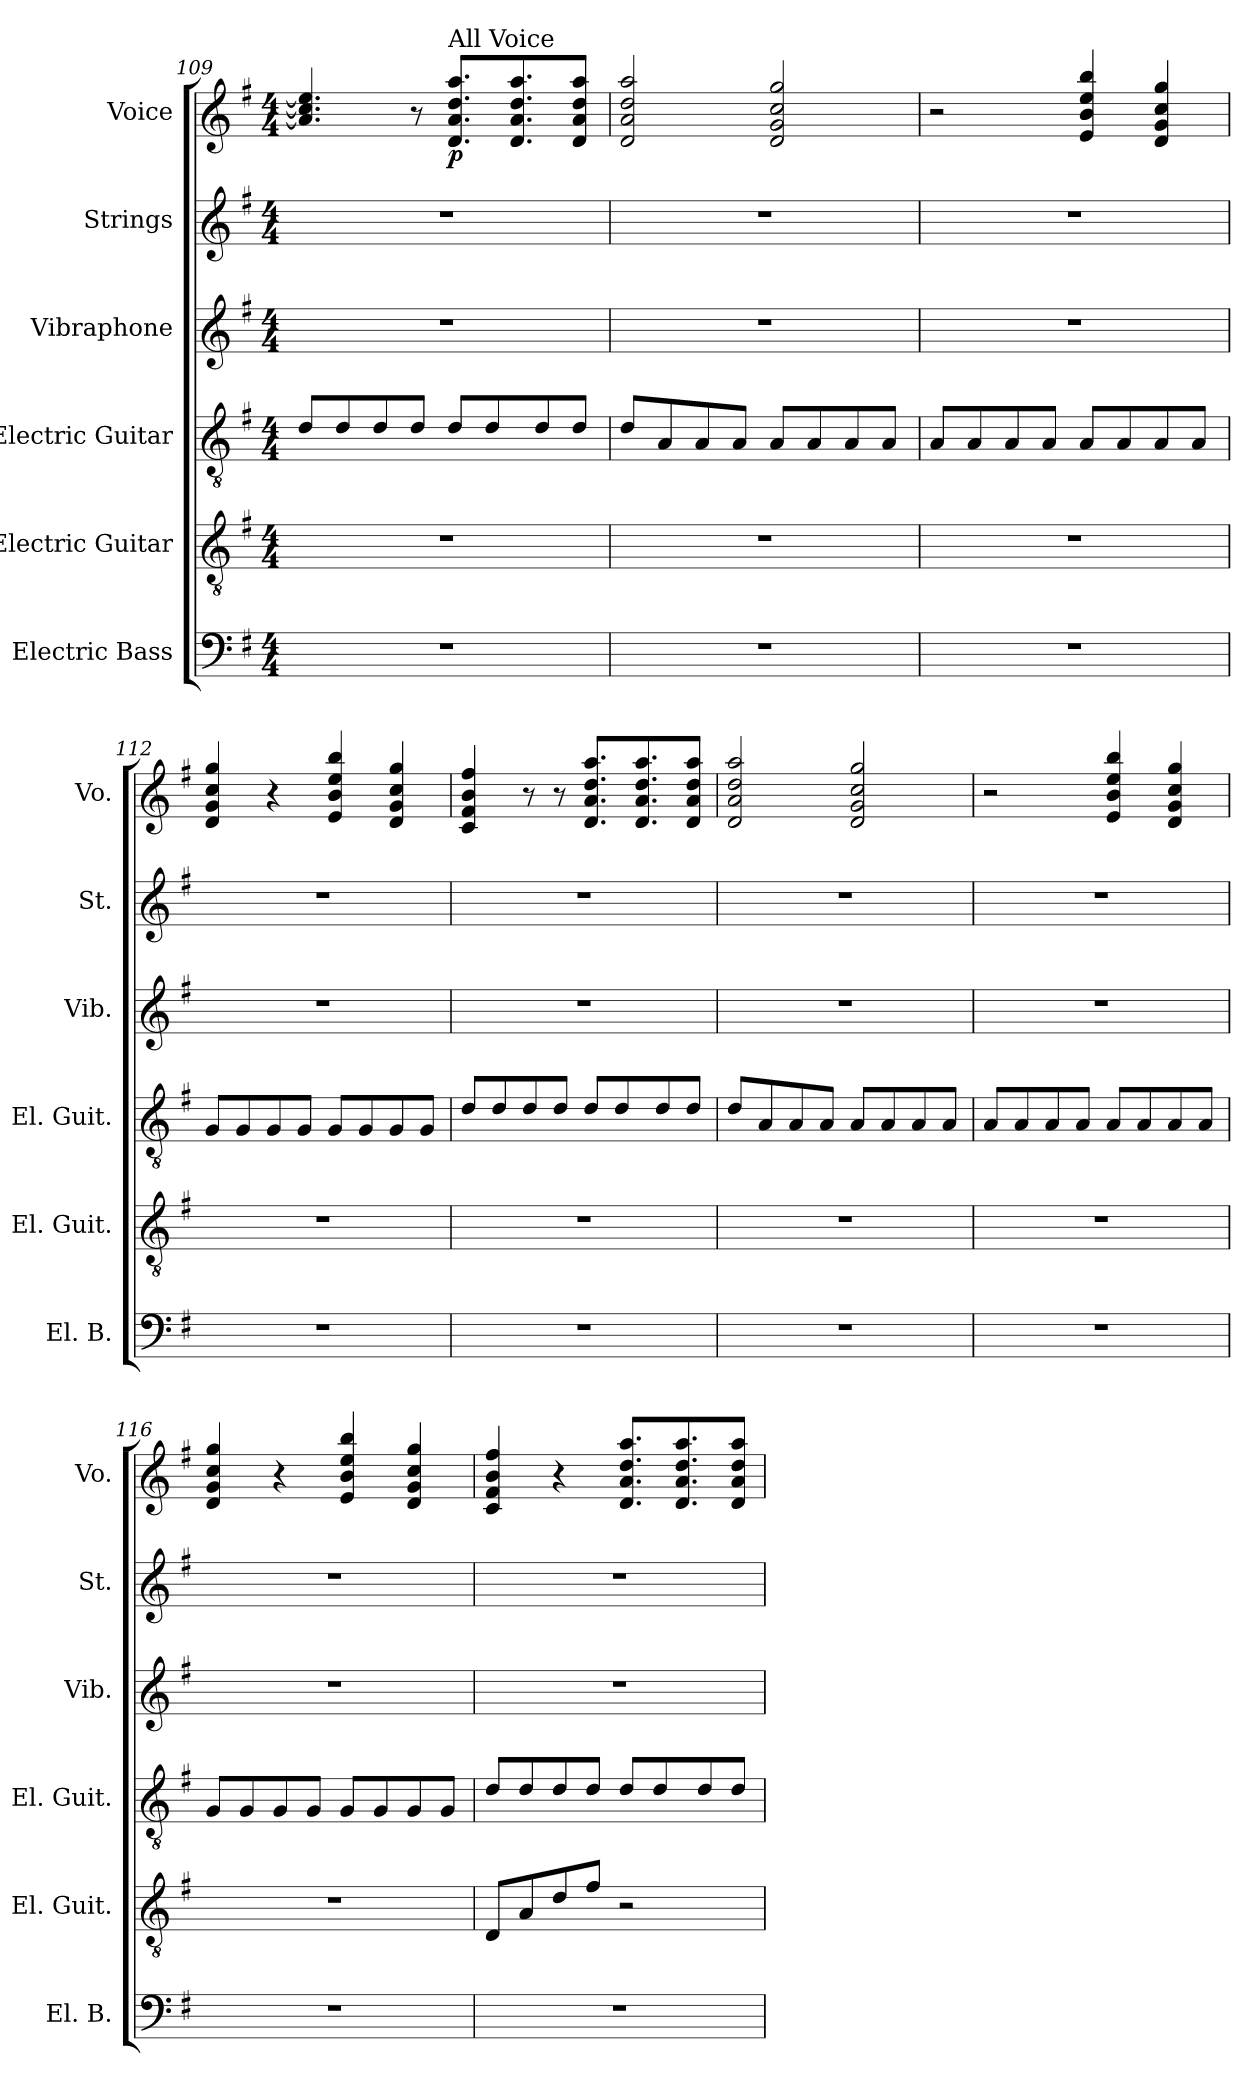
**kern	**kern	**kern	**kern	**kern	**kern	**dynam
*part6	*part5	*part4	*part3	*part2	*part1	*part1
*staff6	*staff5	*staff4	*staff3	*staff2	*staff1	*staff1
*I"Electric Bass	*I"Electric Guitar	*I"Electric Guitar	*I"Vibraphone	*I"Strings	*I"Voice	*
*I'El. B.	*I'El. Guit.	*I'El. Guit.	*I'Vib.	*I'St.	*I'Vo.	*
*clefF4	*clefGv2	*clefGv2	*clefG2	*clefG2	*clefG2	*
*k[f#]	*k[f#]	*k[f#]	*k[f#]	*k[f#]	*k[f#]	*
*M4/4	*M4/4	*M4/4	*M4/4	*M4/4	*M4/4	*
=109	=109	=109	=109	=109	=109	=109
1r	1r	8d/L	1r	1r	4.a]/ 4.cc]/ 4.ee]/	.
.	.	8d/	.	.	.	.
.	.	8d/	.	.	.	.
.	.	8d/J	.	.	8r	.
!	!	!	!	!	!LO:TX:a:t=All Voice	!
!	!	!	!	!	!	!LO:DY:b
.	.	8d/L	.	.	8.d/ 8.a/ 8.dd/ 8.aa/L	p
.	.	8d/	.	.	.	.
.	.	.	.	.	8.d/ 8.a/ 8.dd/ 8.aa/	.
.	.	8d/	.	.	.	.
.	.	8d/J	.	.	8d/ 8a/ 8dd/ 8aa/J	.
=110	=110	=110	=110	=110	=110	=110
1r	1r	8d/L	1r	1r	2d/ 2a/ 2dd/ 2aa/	.
.	.	8A/	.	.	.	.
.	.	8A/	.	.	.	.
.	.	8A/J	.	.	.	.
.	.	8A/L	.	.	2d/ 2g/ 2cc/ 2gg/	.
.	.	8A/	.	.	.	.
.	.	8A/	.	.	.	.
.	.	8A/J	.	.	.	.
=111	=111	=111	=111	=111	=111	=111
1r	1r	8A/L	1r	1r	2r	.
.	.	8A/	.	.	.	.
.	.	8A/	.	.	.	.
.	.	8A/J	.	.	.	.
.	.	8A/L	.	.	4e/ 4b/ 4ee/ 4bb/	.
.	.	8A/	.	.	.	.
.	.	8A/	.	.	4d/ 4g/ 4cc/ 4gg/	.
.	.	8A/J	.	.	.	.
!!LO:LB:g=z
=112	=112	=112	=112	=112	=112	=112
1r	1r	8G/L	1r	1r	4d/ 4g/ 4cc/ 4gg/	.
.	.	8G/	.	.	.	.
.	.	8G/	.	.	4r	.
.	.	8G/J	.	.	.	.
.	.	8G/L	.	.	4e/ 4b/ 4ee/ 4bb/	.
.	.	8G/	.	.	.	.
.	.	8G/	.	.	4d/ 4g/ 4cc/ 4gg/	.
.	.	8G/J	.	.	.	.
=113	=113	=113	=113	=113	=113	=113
1r	1r	8d/L	1r	1r	4c/ 4f#/ 4b/ 4ff#/	.
.	.	8d/	.	.	.	.
.	.	8d/	.	.	8r	.
.	.	8d/J	.	.	8r	.
.	.	8d/L	.	.	8.d/ 8.a/ 8.dd/ 8.aa/L	.
.	.	8d/	.	.	.	.
.	.	.	.	.	8.d/ 8.a/ 8.dd/ 8.aa/	.
.	.	8d/	.	.	.	.
.	.	8d/J	.	.	8d/ 8a/ 8dd/ 8aa/J	.
=114	=114	=114	=114	=114	=114	=114
1r	1r	8d/L	1r	1r	2d/ 2a/ 2dd/ 2aa/	.
.	.	8A/	.	.	.	.
.	.	8A/	.	.	.	.
.	.	8A/J	.	.	.	.
.	.	8A/L	.	.	2d/ 2g/ 2cc/ 2gg/	.
.	.	8A/	.	.	.	.
.	.	8A/	.	.	.	.
.	.	8A/J	.	.	.	.
=115	=115	=115	=115	=115	=115	=115
1r	1r	8A/L	1r	1r	2r	.
.	.	8A/	.	.	.	.
.	.	8A/	.	.	.	.
.	.	8A/J	.	.	.	.
.	.	8A/L	.	.	4e/ 4b/ 4ee/ 4bb/	.
.	.	8A/	.	.	.	.
.	.	8A/	.	.	4d/ 4g/ 4cc/ 4gg/	.
.	.	8A/J	.	.	.	.
!!LO:PB:g=z
=116	=116	=116	=116	=116	=116	=116
1r	1r	8G/L	1r	1r	4d/ 4g/ 4cc/ 4gg/	.
.	.	8G/	.	.	.	.
.	.	8G/	.	.	4r	.
.	.	8G/J	.	.	.	.
.	.	8G/L	.	.	4e/ 4b/ 4ee/ 4bb/	.
.	.	8G/	.	.	.	.
.	.	8G/	.	.	4d/ 4g/ 4cc/ 4gg/	.
.	.	8G/J	.	.	.	.
=117	=117	=117	=117	=117	=117	=117
1r	8D/L	8d/L	1r	1r	4c/ 4f#/ 4b/ 4ff#/	.
.	8A/	8d/	.	.	.	.
.	8d/	8d/	.	.	4r	.
.	8f#/J	8d/J	.	.	.	.
.	2r	8d/L	.	.	8.d/ 8.a/ 8.dd/ 8.aa/L	.
.	.	8d/	.	.	.	.
.	.	.	.	.	8.d/ 8.a/ 8.dd/ 8.aa/	.
.	.	8d/	.	.	.	.
.	.	8d/J	.	.	8d/ 8a/ 8dd/ 8aa/J	.
=	=	=	=	=	=	=
*-	*-	*-	*-	*-	*-	*-
